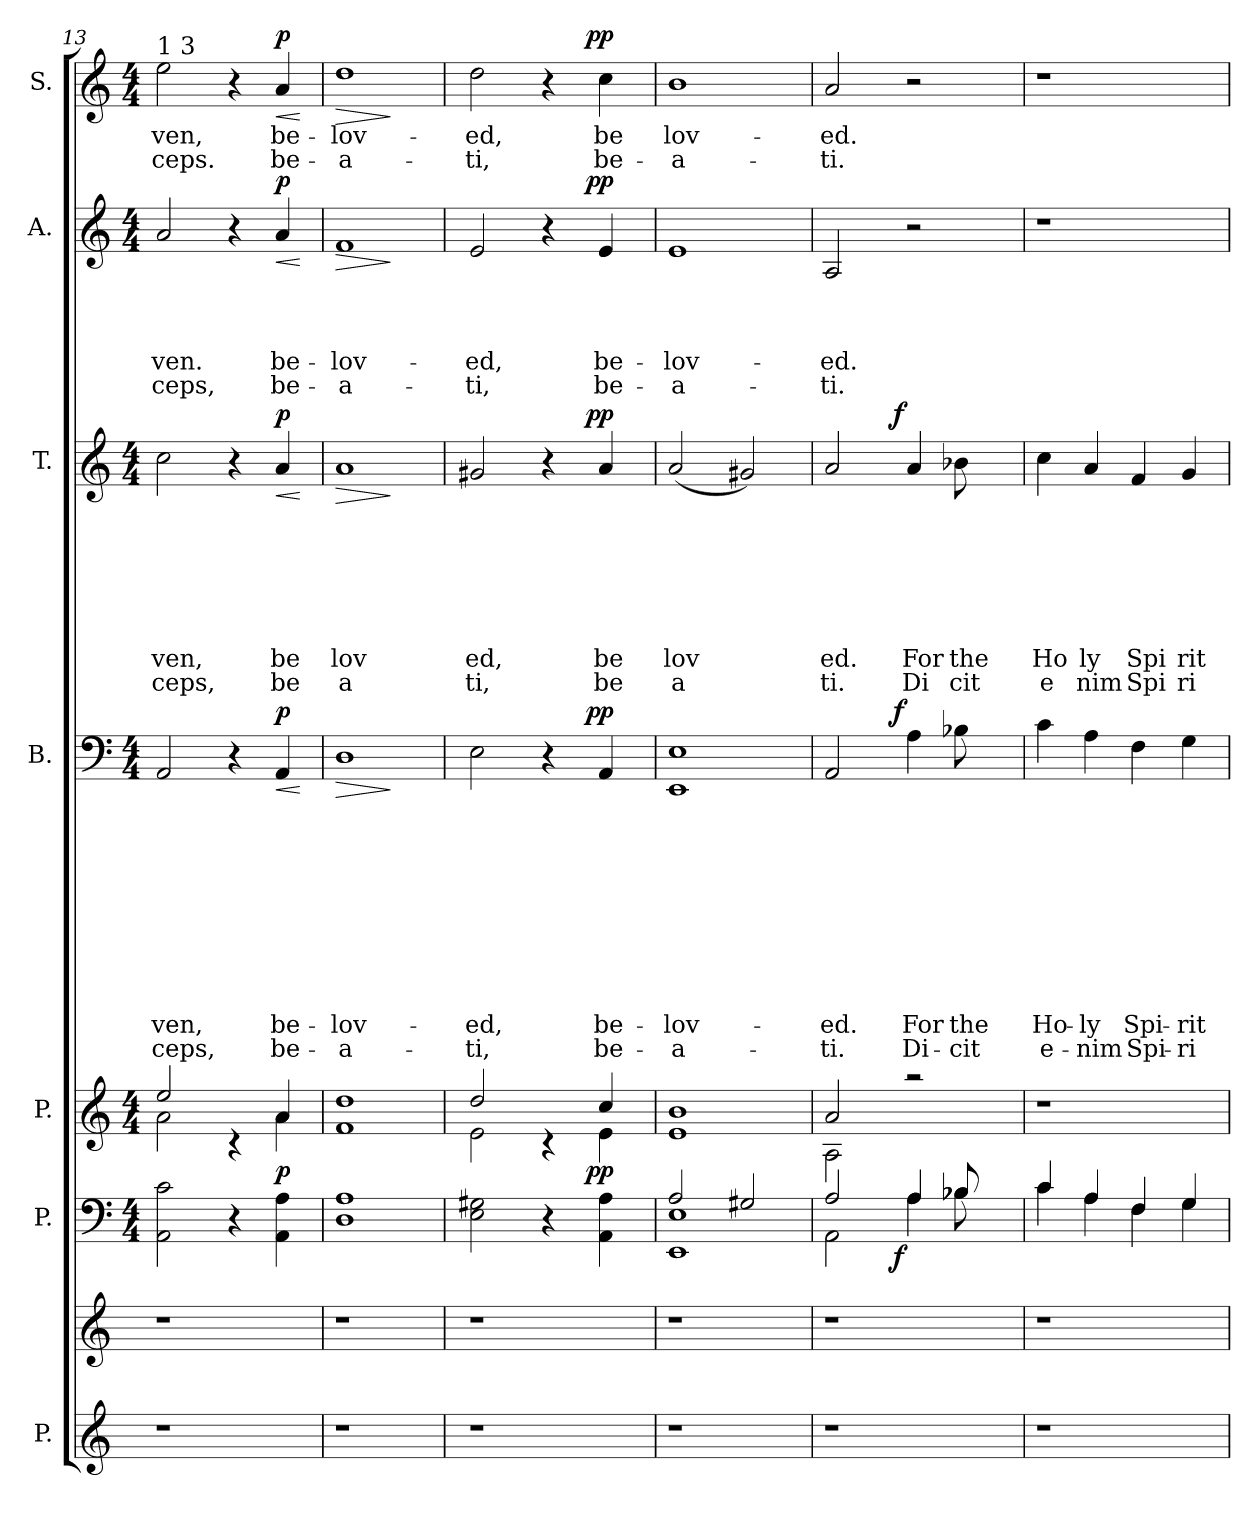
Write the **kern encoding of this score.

**kern	**kern	**kern	**dynam	**kern	**dynam	**kern	**text	**text	**text	**text	**text	**text	**text	**text	**text	**text	**text	**dynam	**kern	**text	**text	**text	**text	**text	**text	**text	**text	**dynam	**kern	**text	**text	**text	**text	**text	**dynam	**kern	**text	**text	**dynam
*part7	*part7	*part6	*part6	*part5	*part5	*part4	*part4	*part4	*part4	*part4	*part4	*part4	*part4	*part4	*part4	*part4	*part4	*part4	*part3	*part3	*part3	*part3	*part3	*part3	*part3	*part3	*part3	*part3	*part2	*part2	*part2	*part2	*part2	*part2	*part2	*part1	*part1	*part1	*part1
*staff8	*staff7	*staff6	*staff6	*staff5	*staff5	*staff4	*staff4	*staff4	*staff4	*staff4	*staff4	*staff4	*staff4	*staff4	*staff4	*staff4	*staff4	*staff4	*staff3	*staff3	*staff3	*staff3	*staff3	*staff3	*staff3	*staff3	*staff3	*staff3	*staff2	*staff2	*staff2	*staff2	*staff2	*staff2	*staff2	*staff1	*staff1	*staff1	*staff1
*I"P.	*	*I"P.	*	*I"P.	*	*I"B.	*	*	*	*	*	*	*	*	*	*	*	*	*I"T.	*	*	*	*	*	*	*	*	*	*I"A.	*	*	*	*	*	*	*I"S.	*	*	*
*	*	*	*	*	*	*I'B.	*	*	*	*	*	*	*	*	*	*	*	*	*I'T.	*	*	*	*	*	*	*	*	*	*I'A.	*	*	*	*	*	*	*I'S.	*	*	*
!!LO:LB:g=z
*clefG2	*clefG2	*clefF4	*	*clefG2	*	*clefF4	*	*	*	*	*	*	*	*	*	*	*	*	*clefG2	*	*	*	*	*	*	*	*	*	*clefG2	*	*	*	*	*	*	*clefG2	*	*	*
*k[]	*k[]	*k[]	*	*k[]	*	*k[]	*	*	*	*	*	*	*	*	*	*	*	*	*k[]	*	*	*	*	*	*	*	*	*	*k[]	*	*	*	*	*	*	*k[]	*	*	*
*C:	*C:	*C:	*	*C:	*	*C:	*	*	*	*	*	*	*	*	*	*	*	*	*C:	*	*	*	*	*	*	*	*	*	*C:	*	*	*	*	*	*	*C:	*	*	*
*	*	*M4/4	*	*M4/4	*	*M4/4	*	*	*	*	*	*	*	*	*	*	*	*	*M4/4	*	*	*	*	*	*	*	*	*	*M4/4	*	*	*	*	*	*	*M4/4	*	*	*
=13	=13	=13	=13	=13	=13	=13	=13	=13	=13	=13	=13	=13	=13	=13	=13	=13	=13	=13	=13	=13	=13	=13	=13	=13	=13	=13	=13	=13	=13	=13	=13	=13	=13	=13	=13	=13	=13	=13	=13
*	*	*	*	*^	*	*	*	*	*	*	*	*	*	*	*	*	*	*	*	*	*	*	*	*	*	*	*	*	*	*	*	*	*	*	*	*	*	*	*
!	!	!	!	!	!	!	!	!	!	!	!	!	!	!	!	!	!	!	!	!	!	!	!	!	!	!	!	!	!	!	!	!	!	!	!	!	!LO:TX:a:t=1 3	!	!	!
!	!	!	!	!	!	!	!	!	!	!	!	!	!	!	!	!	!LO:LY:b	!LO:LY:b	!	!	!	!	!	!	!	!	!LO:LY:b	!LO:LY:b	!	!	!	!	!	!LO:LY:b	!LO:LY:b	!	!	!LO:LY:b	!LO:LY:b	!
1r	1r	2AA\ 2c\	.	2ee/	2a\	.	2AA/	.	.	.	.	.	.	.	.	.	-ven,	-ceps,	.	2cc\	.	.	.	.	.	.	ven,	ceps,	.	2a/	.	.	.	-ven.	-ceps,	.	2ee\	-ven,	-ceps.	.
.	.	4r	.	4ryy	4rc	.	4r	.	.	.	.	.	.	.	.	.	.	.	.	4r	.	.	.	.	.	.	.	.	.	4r	.	.	.	.	.	.	4r	.	.	.
!	!	!	!	!	!	!LO:DY:b	!	!	!	!	!	!	!	!	!	!	!LO:LY:b	!LO:LY:b	!LO:HP:b	!	!	!	!	!	!	!	!LO:LY:b	!LO:LY:b	!LO:HP:b	!	!	!	!	!LO:LY:b	!LO:LY:b	!LO:HP:b	!	!LO:LY:b	!LO:LY:b	!LO:HP:b
!	!	!	!	!	!	!	!	!	!	!	!	!	!	!	!	!	!	!	!LO:DY:n=1:b	!	!	!	!	!	!	!	!	!	!LO:DY:n=1:b	!	!	!	!	!	!	!LO:DY:n=1:b	!	!	!	!LO:DY:n=1:b
.	.	4AA\ 4A\	.	4a/	4a\	p	4AA/	.	.	.	.	.	.	.	.	.	be-	be-	< p	4a/	.	.	.	.	.	.	be	be	< p	4a/	.	.	.	be-	be-	< p	4a/	be-	be-	< p
*	*	*	*	*v	*v	*	*	*	*	*	*	*	*	*	*	*	*	*	*	*	*	*	*	*	*	*	*	*	*	*	*	*	*	*	*	*	*	*	*	*
.	.	.	.	.	.	.	.	.	.	.	.	.	.	.	.	.	.	[	.	.	.	.	.	.	.	.	.	[	.	.	.	.	.	.	[	.	.	.	[
=14	=14	=14	=14	=14	=14	=14	=14	=14	=14	=14	=14	=14	=14	=14	=14	=14	=14	=14	=14	=14	=14	=14	=14	=14	=14	=14	=14	=14	=14	=14	=14	=14	=14	=14	=14	=14	=14	=14	=14
!	!	!	!	!	!	!	!	!	!	!	!	!	!	!	!	!LO:LY:b	!LO:LY:b	!LO:HP:b	!	!	!	!	!	!	!	!LO:LY:b	!LO:LY:b	!LO:HP:b	!	!	!	!	!LO:LY:b	!LO:LY:b	!LO:HP:b	!	!LO:LY:b	!LO:LY:b	!LO:HP:b
1r	1r	1D 1A	.	1f 1dd	.	1D	.	.	.	.	.	.	.	.	.	-lov-	-a-	>	1a	.	.	.	.	.	.	lov	a	>	1f	.	.	.	-lov-	-a-	>	1dd	-lov-	-a-	>
.	.	.	.	.	.	.	.	.	.	.	.	.	.	.	.	.	.	]	.	.	.	.	.	.	.	.	.	]	.	.	.	.	.	.	]	.	.	.	]
=15	=15	=15	=15	=15	=15	=15	=15	=15	=15	=15	=15	=15	=15	=15	=15	=15	=15	=15	=15	=15	=15	=15	=15	=15	=15	=15	=15	=15	=15	=15	=15	=15	=15	=15	=15	=15	=15	=15	=15
*	*	*	*	*^	*	*	*	*	*	*	*	*	*	*	*	*	*	*	*	*	*	*	*	*	*	*	*	*	*	*	*	*	*	*	*	*	*	*	*
!	!	!	!	!	!	!	!	!	!	!	!	!	!	!	!	!	!LO:LY:b	!LO:LY:b	!	!	!	!	!	!	!	!	!LO:LY:b	!LO:LY:b	!	!	!	!	!	!LO:LY:b	!LO:LY:b	!	!	!LO:LY:b	!LO:LY:b	!
*	*	*	*	*	*^	*	*^	*	*	*	*	*	*	*	*	*	*	*	*	*^	*	*	*	*	*	*	*	*	*	*^	*	*	*	*	*	*	*^	*	*	*
1r	1r	2E\ 2G#X\	.	2dd/	2e\	2ryy	.	2E\	2ryy	.	.	.	.	.	.	.	.	.	-ed,	-ti,	.	2g#X/	2ryy	.	.	.	.	.	.	ed,	ti,	.	2e/	2ryy	.	.	.	-ed,	-ti,	.	2dd\	2ryy	-ed,	-ti,	.
.	.	4r	.	4ryy	4rc	8..ryy	.	4r	8..ryy	.	.	.	.	.	.	.	.	.	.	.	.	4r	8..ryy	.	.	.	.	.	.	.	.	.	4r	8..ryy	.	.	.	.	.	.	4r	8..ryy	.	.	.
!	!	!	!	!	!	!	!LO:DY:b	!	!	!	!	!	!	!	!	!	!	!	!	!	!LO:DY:b	!	!	!	!	!	!	!	!	!	!	!LO:DY:b	!	!	!	!	!	!	!	!LO:DY:b	!	!	!	!	!LO:DY:b
.	.	.	.	.	.	4ryy	pp	.	4ryy	.	.	.	.	.	.	.	.	.	.	.	pp	.	4ryy	.	.	.	.	.	.	.	.	pp	.	4ryy	.	.	.	.	.	pp	.	4ryy	.	.	pp
!	!	!	!	!	!	!	!	!	!	!	!	!	!	!	!	!	!	!	!LO:LY:b	!LO:LY:b	!	!	!	!	!	!	!	!	!	!LO:LY:b	!LO:LY:b	!	!	!	!	!	!	!LO:LY:b	!LO:LY:b	!	!	!	!LO:LY:b	!LO:LY:b	!
.	.	4AA\ 4A\	.	4cc/	4e\	.	.	4AA/	.	.	.	.	.	.	.	.	.	.	be-	be-	.	4a/	.	.	.	.	.	.	.	be	be	.	4e/	.	.	.	.	be-	be-	.	4cc\	.	be	be-	.
.	.	.	.	.	.	32ryy	.	.	32ryy	.	.	.	.	.	.	.	.	.	.	.	.	.	32ryy	.	.	.	.	.	.	.	.	.	.	32ryy	.	.	.	.	.	.	.	32ryy	.	.	.
=16	=16	=16	=16	=16	=16	=16	=16	=16	=16	=16	=16	=16	=16	=16	=16	=16	=16	=16	=16	=16	=16	=16	=16	=16	=16	=16	=16	=16	=16	=16	=16	=16	=16	=16	=16	=16	=16	=16	=16	=16	=16	=16	=16	=16	=16
*	*	*^	*	*	*	*	*	*	*	*	*	*	*	*	*	*	*	*	*	*	*	*	*	*	*	*	*	*	*	*	*	*	*	*	*	*	*	*	*	*	*	*	*	*	*
!	!	!	!	!	!	!	!	!	!	!	!	!	!	!	!	!	!	!	!	!LO:LY:b	!LO:LY:b	!	!	!	!	!	!	!	!	!	!LO:LY:b	!LO:LY:b	!	!	!	!	!	!	!LO:LY:b	!LO:LY:b	!	!	!	!LO:LY:b	!LO:LY:b	!
*	*	*	*	*	*v	*v	*v	*	*	*	*	*	*	*	*	*	*	*	*	*	*	*	*v	*v	*	*	*	*	*	*	*	*	*	*v	*v	*	*	*	*	*	*	*v	*v	*	*	*
*	*	*	*	*	*	*	*v	*v	*	*	*	*	*	*	*	*	*	*	*	*	*	*	*	*	*	*	*	*	*	*	*	*	*	*	*	*	*	*	*	*	*
1r	1r	2A/	1EE 1E	.	1e 1b	.	1EE 1E	.	.	.	.	.	.	.	.	.	-lov-	-a-	.	(2a/	.	.	.	.	.	.	lov	a	.	1e	.	.	.	-lov-	-a-	.	1b	lov-	-a-	.
.	.	2G#X/	.	.	.	.	.	.	.	.	.	.	.	.	.	.	.	.	.	2g#X/)	.	.	.	.	.	.	.	.	.	.	.	.	.	.	.	.	.	.	.	.
!!LO:PB:g=z
=17	=17	=17	=17	=17	=17	=17	=17	=17	=17	=17	=17	=17	=17	=17	=17	=17	=17	=17	=17	=17	=17	=17	=17	=17	=17	=17	=17	=17	=17	=17	=17	=17	=17	=17	=17	=17	=17	=17	=17	=17
*	*	*	*	*	*^	*	*	*	*	*	*	*	*	*	*	*	*	*	*	*	*	*	*	*	*	*	*	*	*	*	*	*	*	*	*	*	*	*	*	*
!	!	!	!	!	!	!	!	!	!	!	!	!	!	!	!	!	!	!LO:LY:b	!LO:LY:b	!	!	!	!	!	!	!	!	!LO:LY:b	!LO:LY:b	!	!	!	!	!	!LO:LY:b	!LO:LY:b	!	!	!LO:LY:b	!LO:LY:b	!
*	*	*	*^	*	*	*	*	*^	*	*	*	*	*	*	*	*	*	*	*	*	*^	*	*	*	*	*	*	*	*	*	*	*	*	*	*	*	*	*	*	*	*
1r	1r	2A/	2AA\	4...ryy	.	2a/	2A\	.	2AA/	4...ryy	.	.	.	.	.	.	.	.	.	-ed.	-ti.	.	2a/	4...ryy	.	.	.	.	.	.	ed.	ti.	.	2A/	.	.	.	-ed.	-ti.	.	2a/	-ed.	-ti.	.
!	!	!	!	!	!LO:DY:b	!	!	!	!	!	!	!	!	!	!	!	!	!	!	!	!	!LO:DY:b	!	!	!	!	!	!	!	!	!	!	!LO:DY:b	!	!	!	!	!	!	!	!	!	!	!
.	.	.	.	2ryy	f	.	.	.	.	2ryy	.	.	.	.	.	.	.	.	.	.	.	f	.	2ryy	.	.	.	.	.	.	.	.	f	.	.	.	.	.	.	.	.	.	.	.
!	!	!	!	!	!	!	!	!	!	!	!	!	!	!	!	!	!	!	!	!LO:LY:b	!LO:LY:b	!	!	!	!	!	!	!	!	!	!LO:LY:b	!LO:LY:b	!	!	!	!	!	!	!	!	!	!	!	!
.	.	4A/	4A\	.	.	2raa	2ryy	.	4A\	.	.	.	.	.	.	.	.	.	.	For	Di-	.	4a/	.	.	.	.	.	.	.	For	Di	.	2r	.	.	.	.	.	.	2r	.	.	.
!	!	!	!	!	!	!	!	!	!	!	!	!	!	!	!	!	!	!	!	!LO:LY:b	!LO:LY:b	!	!	!	!	!	!	!	!	!	!LO:LY:b	!LO:LY:b	!	!	!	!	!	!	!	!	!	!	!	!
.	.	8B-X/	8B-\	.	.	.	.	.	8B-X\	.	.	.	.	.	.	.	.	.	.	the	-cit	.	8b-X\	.	.	.	.	.	.	.	the	cit	.	.	.	.	.	.	.	.	.	.	.	.
.	.	8ryy	8ryy	.	.	.	.	.	8ryy	.	.	.	.	.	.	.	.	.	.	.	.	.	8ryy	.	.	.	.	.	.	.	.	.	.	.	.	.	.	.	.	.	.	.	.	.
.	.	.	.	32ryy	.	.	.	.	.	32ryy	.	.	.	.	.	.	.	.	.	.	.	.	.	32ryy	.	.	.	.	.	.	.	.	.	.	.	.	.	.	.	.	.	.	.	.
=18	=18	=18	=18	=18	=18	=18	=18	=18	=18	=18	=18	=18	=18	=18	=18	=18	=18	=18	=18	=18	=18	=18	=18	=18	=18	=18	=18	=18	=18	=18	=18	=18	=18	=18	=18	=18	=18	=18	=18	=18	=18	=18	=18	=18
!	!	!	!	!	!	!	!	!	!	!	!	!	!	!	!	!	!	!	!	!LO:LY:b	!LO:LY:b	!	!	!	!	!	!	!	!	!	!LO:LY:b	!LO:LY:b	!	!	!	!	!	!	!	!	!	!	!	!
*	*	*	*v	*v	*	*	*	*	*v	*v	*	*	*	*	*	*	*	*	*	*	*	*	*v	*v	*	*	*	*	*	*	*	*	*	*	*	*	*	*	*	*	*	*	*	*
*	*	*	*	*	*v	*v	*	*	*	*	*	*	*	*	*	*	*	*	*	*	*	*	*	*	*	*	*	*	*	*	*	*	*	*	*	*	*	*	*	*	*
1r	1r	4c/	4c\	.	1r	.	4c\	.	.	.	.	.	.	.	.	.	Ho-	e-	.	4cc\	.	.	.	.	.	.	Ho	e	.	1r	.	.	.	.	.	.	1r	.	.	.
!	!	!	!	!	!	!	!	!	!	!	!	!	!	!	!	!	!LO:LY:b:rj	!LO:LY:b:rj	!	!	!	!	!	!	!	!	!LO:LY:b:rj	!LO:LY:b:rj	!	!	!	!	!	!	!	!	!	!	!	!
.	.	4A/	4A\	.	.	.	4A\	.	.	.	.	.	.	.	.	.	-ly	-nim	.	4a/	.	.	.	.	.	.	ly	nim	.	.	.	.	.	.	.	.	.	.	.	.
!	!	!	!	!	!	!	!	!	!	!	!	!	!	!	!	!	!LO:LY:b	!LO:LY:b	!	!	!	!	!	!	!	!	!LO:LY:b	!LO:LY:b	!	!	!	!	!	!	!	!	!	!	!	!
.	.	4F/	4F\	.	.	.	4F\	.	.	.	.	.	.	.	.	.	Spi-	Spi-	.	4f/	.	.	.	.	.	.	Spi	Spi	.	.	.	.	.	.	.	.	.	.	.	.
!	!	!	!	!	!	!	!	!	!	!	!	!	!	!	!	!	!LO:LY:b	!LO:LY:b	!	!	!	!	!	!	!	!	!LO:LY:b	!LO:LY:b	!	!	!	!	!	!	!	!	!	!	!	!
.	.	4G/	4G\	.	.	.	4G\	.	.	.	.	.	.	.	.	.	-rit	-ri-	.	4g/	.	.	.	.	.	.	rit	ri	.	.	.	.	.	.	.	.	.	.	.	.
*	*	*v	*v	*	*	*	*	*	*	*	*	*	*	*	*	*	*	*	*	*	*	*	*	*	*	*	*	*	*	*	*	*	*	*	*	*	*	*	*	*
=	=	=	=	=	=	=	=	=	=	=	=	=	=	=	=	=	=	=	=	=	=	=	=	=	=	=	=	=	=	=	=	=	=	=	=	=	=	=	=
*-	*-	*-	*-	*-	*-	*-	*-	*-	*-	*-	*-	*-	*-	*-	*-	*-	*-	*-	*-	*-	*-	*-	*-	*-	*-	*-	*-	*-	*-	*-	*-	*-	*-	*-	*-	*-	*-	*-	*-
